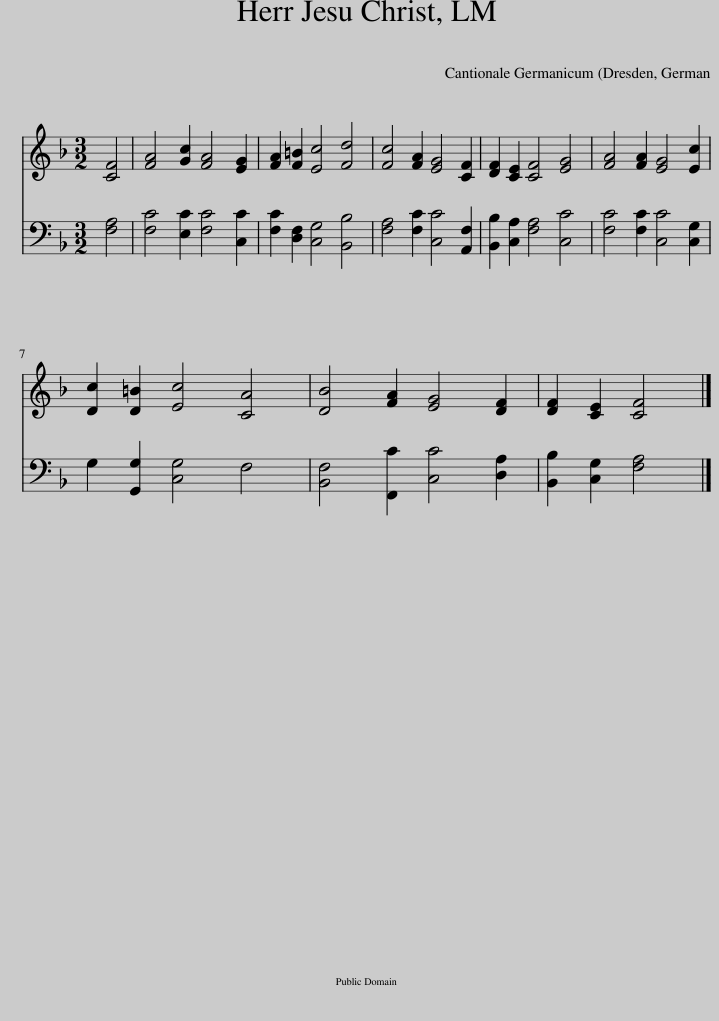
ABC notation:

X:1
%%score 1 2
L:1/8
M:3/2
I:linebreak $
K:F
V:1 treble
V:2 bass
V:1
 [CF]4 | [FA]4 [Gc]2 [FA]4 [EG]2 | [FA]2 [F=B]2 [Ec]4 [Fd]4 | [Fc]4 [FA]2 [EG]4 [CF]2 | [DF]2 [CE]2 [CF]4 [EG]4 | %5
 [FA]4 [FA]2 [EG]4 [Ec]2 |$ [Dc]2 [D=B]2 [Ec]4 [CA]4 | [DB]4 [FA]2 [EG]4 [DF]2 | [DF]2 [CE]2 [CF]4 |] %9
V:2
 [F,A,]4 | [F,C]4 [E,C]2 [F,C]4 [C,C]2 | [F,C]2 [D,F,]2 [C,G,]4 [B,,B,]4 | [F,A,]4 [F,C]2 [C,C]4 [A,,F,]2 | [B,,B,]2 [C,A,]2 [F,A,]4 [C,C]4 | %5
 [F,C]4 [F,C]2 [C,C]4 [C,G,]2 |$ G,2 [G,,G,]2 [C,G,]4 F,4 | [B,,F,]4 [F,,C]2 [C,C]4 [D,A,]2 | [B,,B,]2 [C,G,]2 [F,A,]4 |] %9
